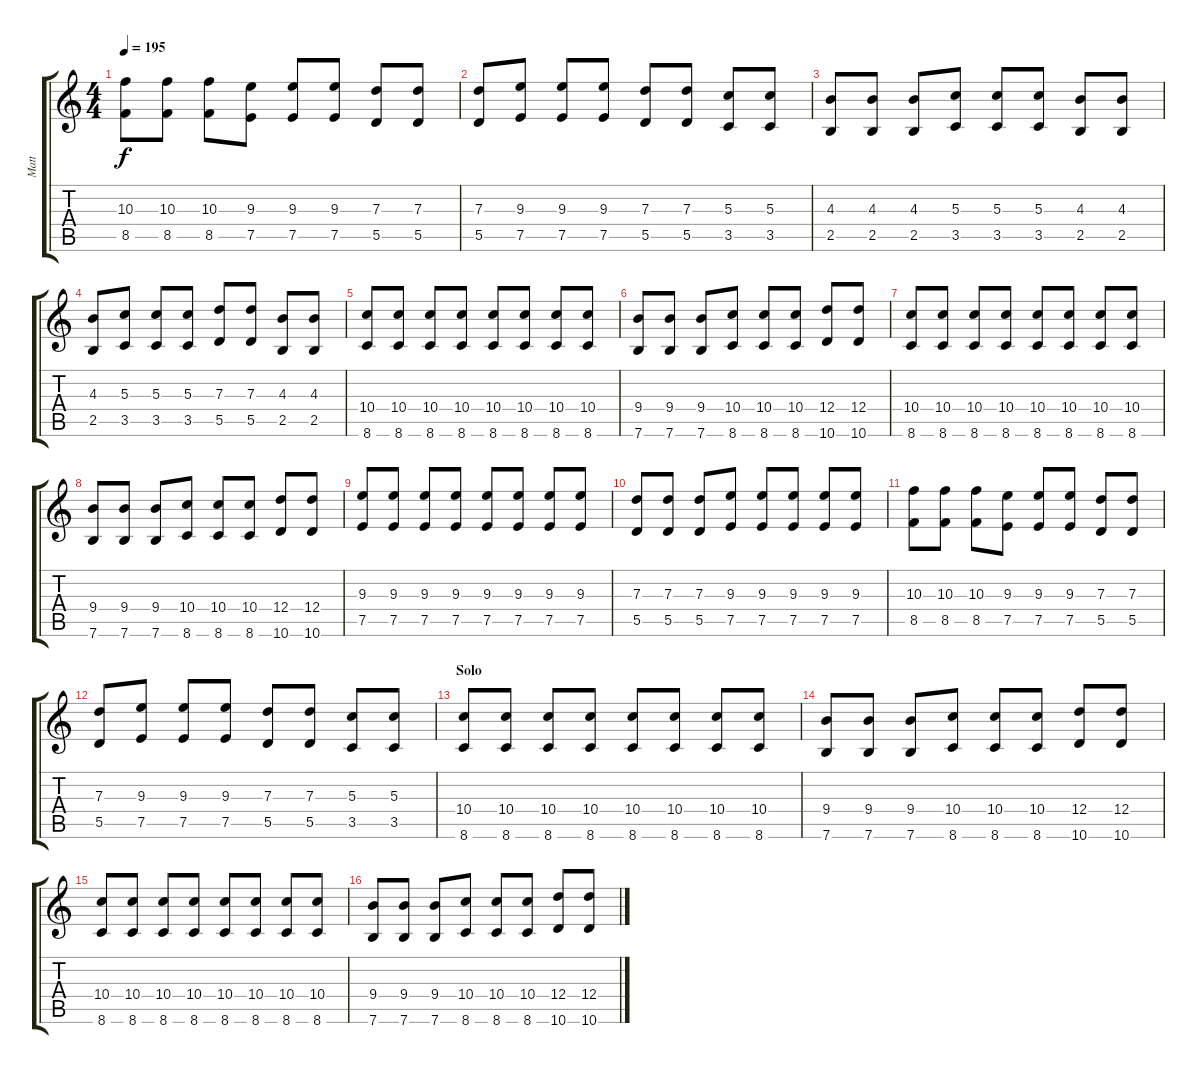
\track ("Matt" "Matt") {instrument acousticguitarsteel}
\staff {score tabs}
\tuning (E4 B3 G3 D3 A2 E2) {hide}
\ts (4 4)
\tempo 195
\clef g2
\ks c
(10.3 8.5).8{dy f} (10.3 8.5).8 (10.3 8.5).8 (9.3 7.5).8 (9.3 7.5).8 (9.3 7.5).8 (7.3 5.5).8 (7.3 5.5).8 |
(7.3 5.5).8 (9.3 7.5).8 (9.3 7.5).8 (9.3 7.5).8 (7.3 5.5).8 (7.3 5.5).8 (5.3 3.5).8 (5.3 3.5).8 |
(4.3 2.5).8 (4.3 2.5).8 (4.3 2.5).8 (5.3 3.5).8 (5.3 3.5).8 (5.3 3.5).8 (4.3 2.5).8 (4.3 2.5).8 |
(4.3 2.5).8 (5.3 3.5).8 (5.3 3.5).8 (5.3 3.5).8 (7.3 5.5).8 (7.3 5.5).8 (4.3 2.5).8 (4.3 2.5).8 |
(10.4 8.6).8 (10.4 8.6).8 (10.4 8.6).8 (10.4 8.6).8 (10.4 8.6).8 (10.4 8.6).8 (10.4 8.6).8 (10.4 8.6).8 |
(9.4 7.6).8 (9.4 7.6).8 (9.4 7.6).8 (10.4 8.6).8 (10.4 8.6).8 (10.4 8.6).8 (12.4 10.6).8 (12.4 10.6).8 |
(10.4 8.6).8 (10.4 8.6).8 (10.4 8.6).8 (10.4 8.6).8 (10.4 8.6).8 (10.4 8.6).8 (10.4 8.6).8 (10.4 8.6).8 |
(9.4 7.6).8 (9.4 7.6).8 (9.4 7.6).8 (10.4 8.6).8 (10.4 8.6).8 (10.4 8.6).8 (12.4 10.6).8 (12.4 10.6).8 |
(9.3 7.5).8 (9.3 7.5).8 (9.3 7.5).8 (9.3 7.5).8 (9.3 7.5).8 (9.3 7.5).8 (9.3 7.5).8 (9.3 7.5).8 |
(7.3 5.5).8 (7.3 5.5).8 (7.3 5.5).8 (9.3 7.5).8 (9.3 7.5).8 (9.3 7.5).8 (9.3 7.5).8 (9.3 7.5).8 |
(10.3 8.5).8 (10.3 8.5).8 (10.3 8.5).8 (9.3 7.5).8 (9.3 7.5).8 (9.3 7.5).8 (7.3 5.5).8 (7.3 5.5).8 |
(7.3 5.5).8 (9.3 7.5).8 (9.3 7.5).8 (9.3 7.5).8 (7.3 5.5).8 (7.3 5.5).8 (5.3 3.5).8 (5.3 3.5).8 |
\section ("" "Solo")
(10.4 8.6).8{volume 9 instrument distortionguitar} (10.4 8.6).8 (10.4 8.6).8 (10.4 8.6).8 (10.4 8.6).8 (10.4 8.6).8 (10.4 8.6).8 (10.4 8.6).8 |
(9.4 7.6).8 (9.4 7.6).8 (9.4 7.6).8 (10.4 8.6).8 (10.4 8.6).8 (10.4 8.6).8 (12.4 10.6).8 (12.4 10.6).8 |
(10.4 8.6).8 (10.4 8.6).8 (10.4 8.6).8 (10.4 8.6).8 (10.4 8.6).8 (10.4 8.6).8 (10.4 8.6).8 (10.4 8.6).8 |
(9.4 7.6).8 (9.4 7.6).8 (9.4 7.6).8 (10.4 8.6).8 (10.4 8.6).8 (10.4 8.6).8 (12.4 10.6).8 (12.4 10.6).8
